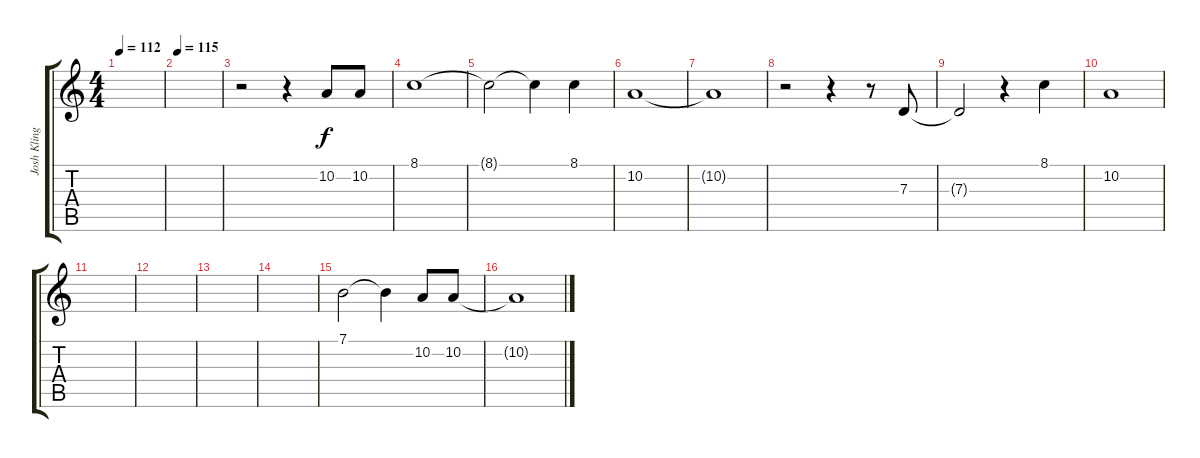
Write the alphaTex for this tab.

\track ("Josh Klinghoffer " "Josh Kling") {instrument acousticgrandpiano}
\staff {score tabs}
\tuning (E4 B3 G3 D3 A2 E2) {hide}
\ts (4 4)
\tempo 112
\clef g2
\ks c
|
\tempo 115
|
r.2 r.4 10.2.8 10.2.8 |
8.1.1 |
8.1{t}.2 8.1{t}.4 8.1.4 |
10.2.1 |
10.2{t}.1 |
r.2 r.4 r.8 7.3.8 |
7.3{t}.2 r.4 8.1.4 |
10.2.1 |
|
|
|
|
7.1.2 7.1{t}.4 10.2.8 10.2.8 |
10.2{t}.1
